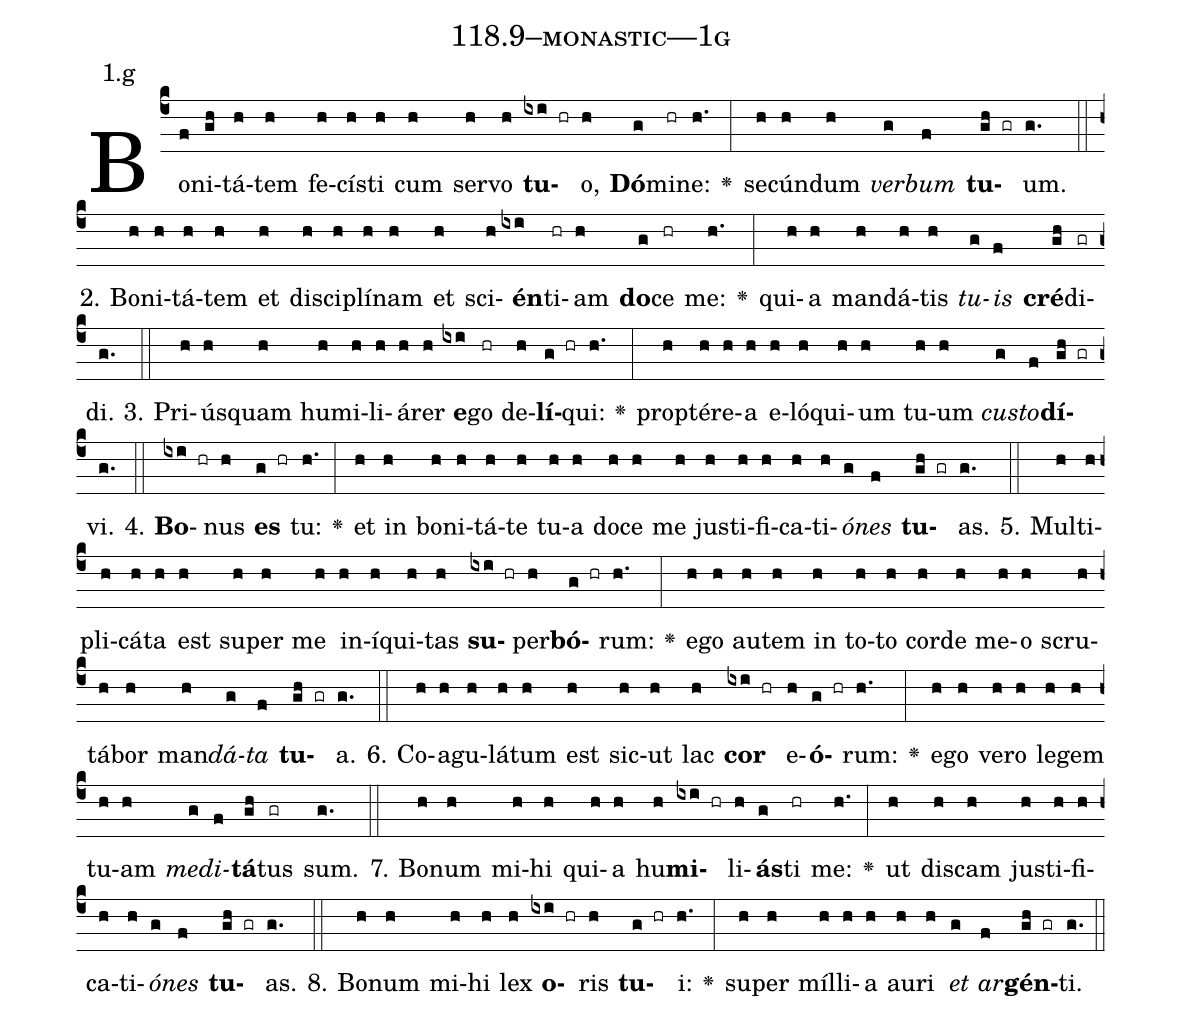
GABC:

name: 118.9--monastic---1g;
annotation: 1.g;
%%
(c4)Bo(f)ni(gh)tá(h)tem(h) fe(h)cís(h)ti(h) cum(h) ser(h)vo(h) <b>tu</b>(ixi hr)o,(h) <b>Dó</b>(g)mi(hr)ne:(h.) <v>\greheightstar</v>(:) se(h)cún(h)dum(h) <i>ver</i>(g)<i>bum</i>(f) <b>tu</b>(gh gr)um.(g.) (::)
2. Bo(h)ni(h)tá(h)tem(h) et(h) di(h)sci(h)plí(h)nam(h) et(h) sci(h)<b>én</b>(ixi)ti(hr)am(h) <b>do</b>(g)ce(hr) me:(h.) <v>\greheightstar</v>(:) qui(h)a(h) man(h)dá(h)tis(h) <i>tu</i>(g)<i>is</i>(f) <b>cré</b>(gh)di(gr)di.(g.) (::)
3. Pri(h)ús(h)quam(h) hu(h)mi(h)li(h)á(h)rer(h) <b>e</b>(ixi)go(hr) de(h)<b>lí</b>(g hr)qui:(h.) <v>\greheightstar</v>(:) prop(h)tér(h)e(h)a(h) e(h)ló(h)qui(h)um(h) tu(h)um(h) <i>cus</i>(g)<i>to</i>(f)<b>dí</b>(gh gr)vi.(g.) (::)
4. <b>Bo</b>(ixi hr)nus(h) <b>es</b>(g hr) tu:(h.) <v>\greheightstar</v>(:) et(h) in(h) bo(h)ni(h)tá(h)te(h) tu(h)a(h) do(h)ce(h) me(h) jus(h)ti(h)fi(h)ca(h)ti(h)<i>ó</i>(g)<i>nes</i>(f) <b>tu</b>(gh gr)as.(g.) (::)
5. Mul(h)ti(h)pli(h)cá(h)ta(h) est(h) su(h)per(h) me(h) in(h)í(h)qui(h)tas(h) <b>su</b>(ixi hr)per(h)<b>bó</b>(g hr)rum:(h.) <v>\greheightstar</v>(:) e(h)go(h) au(h)tem(h) in(h) to(h)to(h) cor(h)de(h) me(h)o(h) scru(h)tá(h)bor(h) man(h)<i>dá</i>(g)<i>ta</i>(f) <b>tu</b>(gh gr)a.(g.) (::)
6. Co(h)a(h)gu(h)lá(h)tum(h) est(h) sic(h)ut(h) lac(h) <b>cor</b>(ixi hr) e(h)<b>ó</b>(g hr)rum:(h.) <v>\greheightstar</v>(:) e(h)go(h) ve(h)ro(h) le(h)gem(h) tu(h)am(h) <i>me</i>(g)<i>di</i>(f)<b>tá</b>(gh)tus(gr) sum.(g.) (::)
7. Bo(h)num(h) mi(h)hi(h) qui(h)a(h) hu(h)<b>mi</b>(ixi hr)li(h)<b>ás</b>(g)ti(hr) me:(h.) <v>\greheightstar</v>(:) ut(h) dis(h)cam(h) jus(h)ti(h)fi(h)ca(h)ti(h)<i>ó</i>(g)<i>nes</i>(f) <b>tu</b>(gh gr)as.(g.) (::)
8. Bo(h)num(h) mi(h)hi(h) lex(h) <b>o</b>(ixi hr)ris(h) <b>tu</b>(g hr)i:(h.) <v>\greheightstar</v>(:) su(h)per(h) míl(h)li(h)a(h) au(h)ri(h) <i>et</i>(g) <i>ar</i>(f)<b>gén</b>(gh gr)ti.(g.) (::)
